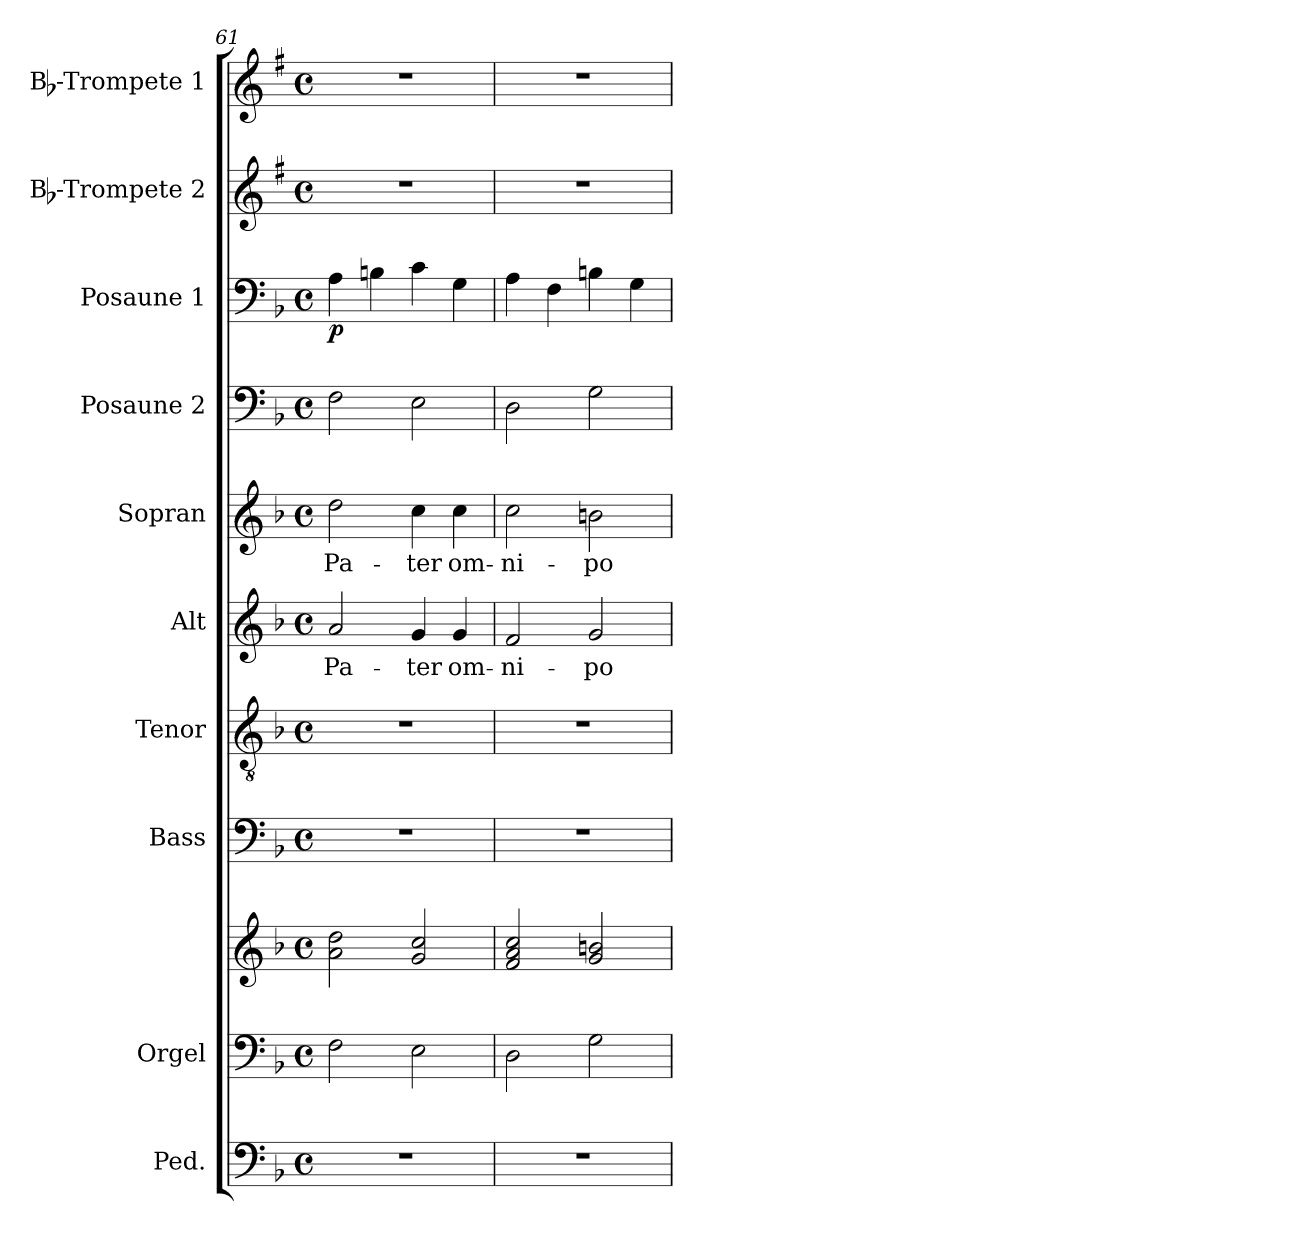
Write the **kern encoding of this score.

**kern	**kern	**kern	**kern	**kern	**kern	**text	**kern	**text	**kern	**kern	**dynam	**kern	**kern
*part10	*part9	*part9	*part8	*part7	*part6	*part6	*part5	*part5	*part4	*part3	*part3	*part2	*part1
*staff11	*staff10	*staff9	*staff8	*staff7	*staff6	*staff6	*staff5	*staff5	*staff4	*staff3	*staff3	*staff2	*staff1
*I"Ped.	*I"Orgel	*	*I"Bass	*I"Tenor	*I"Alt	*	*I"Sopran	*	*I"Posaune 2	*I"Posaune 1	*	*I"Bb-Trompete 2	*I"Bb-Trompete 1
*	*I'Org.	*	*I'B.	*I'T.	*I'A.	*	*I'S.	*	*I'Pos. 2	*I'Pos. 1	*	*I'Bb Trp. 2	*I'Bb Trp. 1
*clefF4	*clefF4	*clefG2	*clefF4	*clefGv2	*clefG2	*	*clefG2	*	*clefF4	*clefF4	*	*clefG2	*clefG2
*ITrd7c12	*	*	*	*	*	*	*	*	*	*	*	*ITrd1c2	*ITrd1c2
*k[b-]	*k[b-]	*k[b-]	*k[b-]	*k[b-]	*k[b-]	*	*k[b-]	*	*k[b-]	*k[b-]	*	*k[b-]	*k[b-]
*F:	*F:	*F:	*F:	*F:	*F:	*	*F:	*	*F:	*F:	*	*F:	*F:
*M4/4	*M4/4	*M4/4	*M4/4	*M4/4	*M4/4	*	*M4/4	*	*M4/4	*M4/4	*	*M4/4	*M4/4
*met(c)	*met(c)	*met(c)	*met(c)	*met(c)	*met(c)	*	*met(c)	*	*met(c)	*met(c)	*	*met(c)	*met(c)
=61	=61	=61	=61	=61	=61	=61	=61	=61	=61	=61	=61	=61	=61
!	!	!	!	!	!	!LO:LY:b	!	!LO:LY:b	!	!	!LO:DY:b	!	!
1r	2F\	2a\ 2dd\	1r	1r	2a/	Pa-	2dd\	Pa-	2F\	4A\	p	1r	1r
.	.	.	.	.	.	.	.	.	.	4Bn\	.	.	.
!	!	!	!	!	!	!LO:LY:b	!	!LO:LY:b	!	!	!	!	!
.	2E\	2g/ 2cc/	.	.	4g/	-ter	4cc\	-ter	2E\	4c\	.	.	.
!	!	!	!	!	!	!LO:LY:b	!	!LO:LY:b	!	!	!	!	!
.	.	.	.	.	4g/	om-	4cc\	om-	.	4G\	.	.	.
=62	=62	=62	=62	=62	=62	=62	=62	=62	=62	=62	=62	=62	=62
!	!	!	!	!	!	!LO:LY:b	!	!LO:LY:b	!	!	!	!	!
1r	2D\	2f/ 2a/ 2cc/	1r	1r	2f/	-ni-	2cc\	-ni-	2D\	4A\	.	1r	1r
.	.	.	.	.	.	.	.	.	.	4F\	.	.	.
!	!	!	!	!	!	!LO:LY:b	!	!LO:LY:b	!	!	!	!	!
.	2G\	2g/ 2bn/	.	.	2g/	-po-	2bn\	-po-	2G\	4Bn\	.	.	.
.	.	.	.	.	.	.	.	.	.	4G\	.	.	.
=	=	=	=	=	=	=	=	=	=	=	=	=	=
*-	*-	*-	*-	*-	*-	*-	*-	*-	*-	*-	*-	*-	*-
